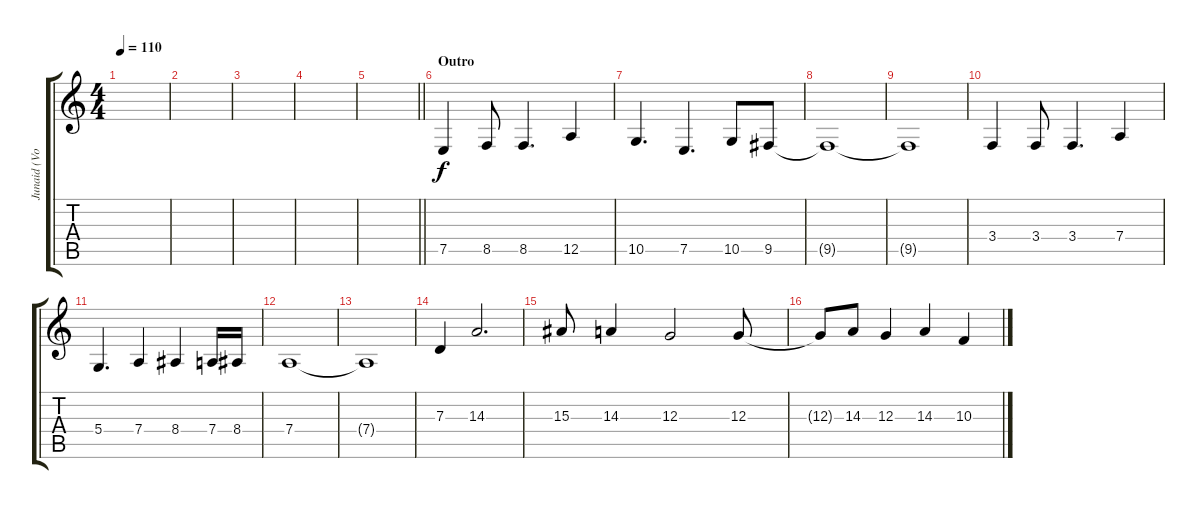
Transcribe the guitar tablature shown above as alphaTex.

\track ("Junaid (Vocals)" "Junaid (Vo") {instrument acousticgrandpiano}
\staff {score tabs}
\tuning (E4 B3 G3 D3 A2 D2) {hide}
\ts (4 4)
\tempo 110
\clef g2
\ks c
|
|
|
|
\barLineRight lightlight
|
\section ("" "Outro")
7.5.4{volume 16 balance 16 instrument distortionguitar} 8.5.8 8.5.4{d} 12.5.4 |
10.5.4{d} 7.5.4{d} 10.5.8 9.5.8 |
9.5{t}.1 |
9.5{t}.1 |
3.4.4 3.4.8 3.4.4{d} 7.4.4 |
5.4.4{d} 7.4.4 8.4.4 7.4.16 8.4.16 |
7.4.1 |
7.4{t}.1 |
7.3.4{volume 16 balance 16 instrument acousticgrandpiano} 14.3.2{d} |
15.3.8 14.3.4 12.3.2 12.3.8 |
12.3{t}.8 14.3.8 12.3.4 14.3.4 10.3.4
